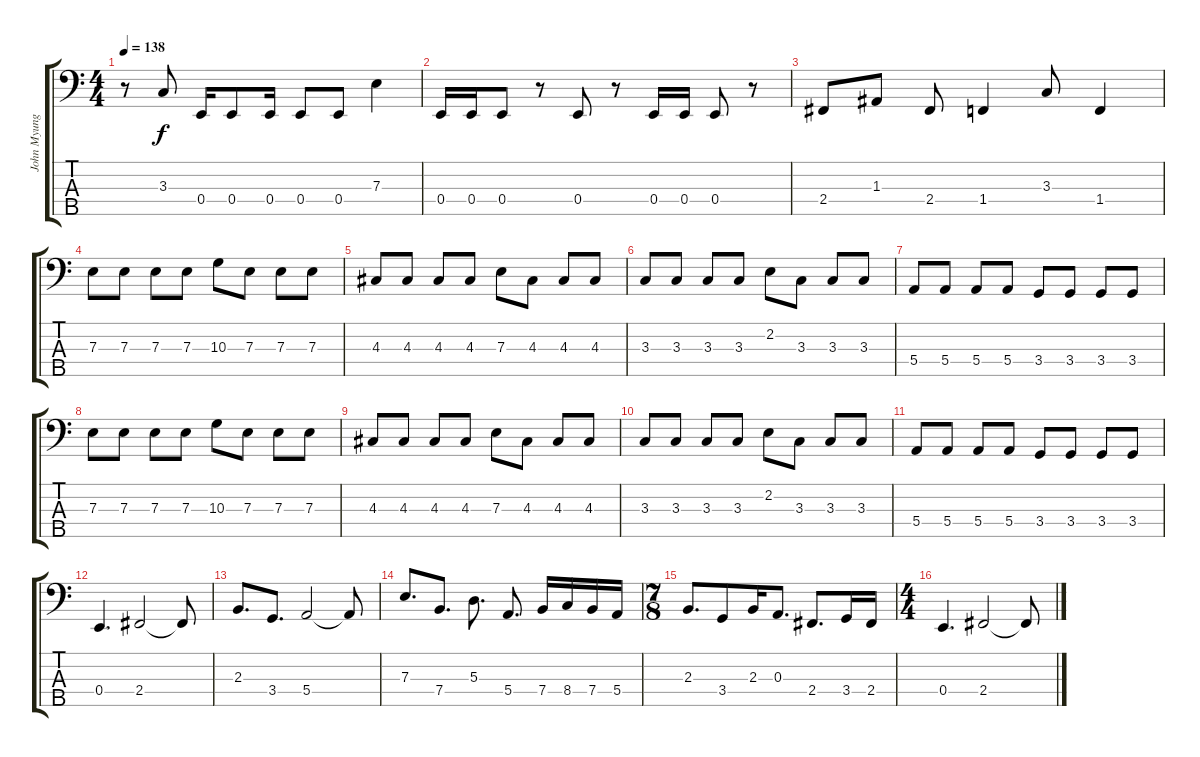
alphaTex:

\track ("John Myung" "John Myung") {instrument electricbassfinger}
\staff {score tabs}
\tuning (G2 D2 A1 E1 B0) {hide}
\ts (4 4)
\tempo 138
\clef f4
\ks c
r.8{dy f} 3.3.8 0.4.16 0.4.8 0.4.16 0.4.8 0.4.8 7.3.4 |
0.4.16 0.4.16 0.4.8 r.8 0.4.8 r.8 0.4.16 0.4.16 0.4.8 r.8 |
2.4.8 1.3.8 2.4.8 1.4.4 3.3.8 1.4.4 |
7.3.8 7.3.8 7.3.8 7.3.8 10.3.8 7.3.8 7.3.8 7.3.8 |
4.3.8 4.3.8 4.3.8 4.3.8 7.3.8 4.3.8 4.3.8 4.3.8 |
3.3.8 3.3.8 3.3.8 3.3.8 2.2.8 3.3.8 3.3.8 3.3.8 |
5.4.8 5.4.8 5.4.8 5.4.8 3.4.8 3.4.8 3.4.8 3.4.8 |
7.3.8 7.3.8 7.3.8 7.3.8 10.3.8 7.3.8 7.3.8 7.3.8 |
4.3.8 4.3.8 4.3.8 4.3.8 7.3.8 4.3.8 4.3.8 4.3.8 |
3.3.8 3.3.8 3.3.8 3.3.8 2.2.8 3.3.8 3.3.8 3.3.8 |
5.4.8 5.4.8 5.4.8 5.4.8 3.4.8 3.4.8 3.4.8 3.4.8 |
0.4.4{d} 2.4.2 2.4{t}.8 |
2.3.8{d} 3.4.8{d} 5.4.2 5.4{t}.8 |
7.3.8{d} 7.4.8{d} 5.3.8{d} 5.4.8{d} 7.4.16 8.4.16 7.4.16 5.4.16 |
\ts (7 8)
2.3.8{d} 3.4.8 2.3.16 0.3.8{d} 2.4.8{d} 3.4.16 2.4.16 |
\ts (4 4)
0.4.4{d} 2.4.2 2.4{t}.8
